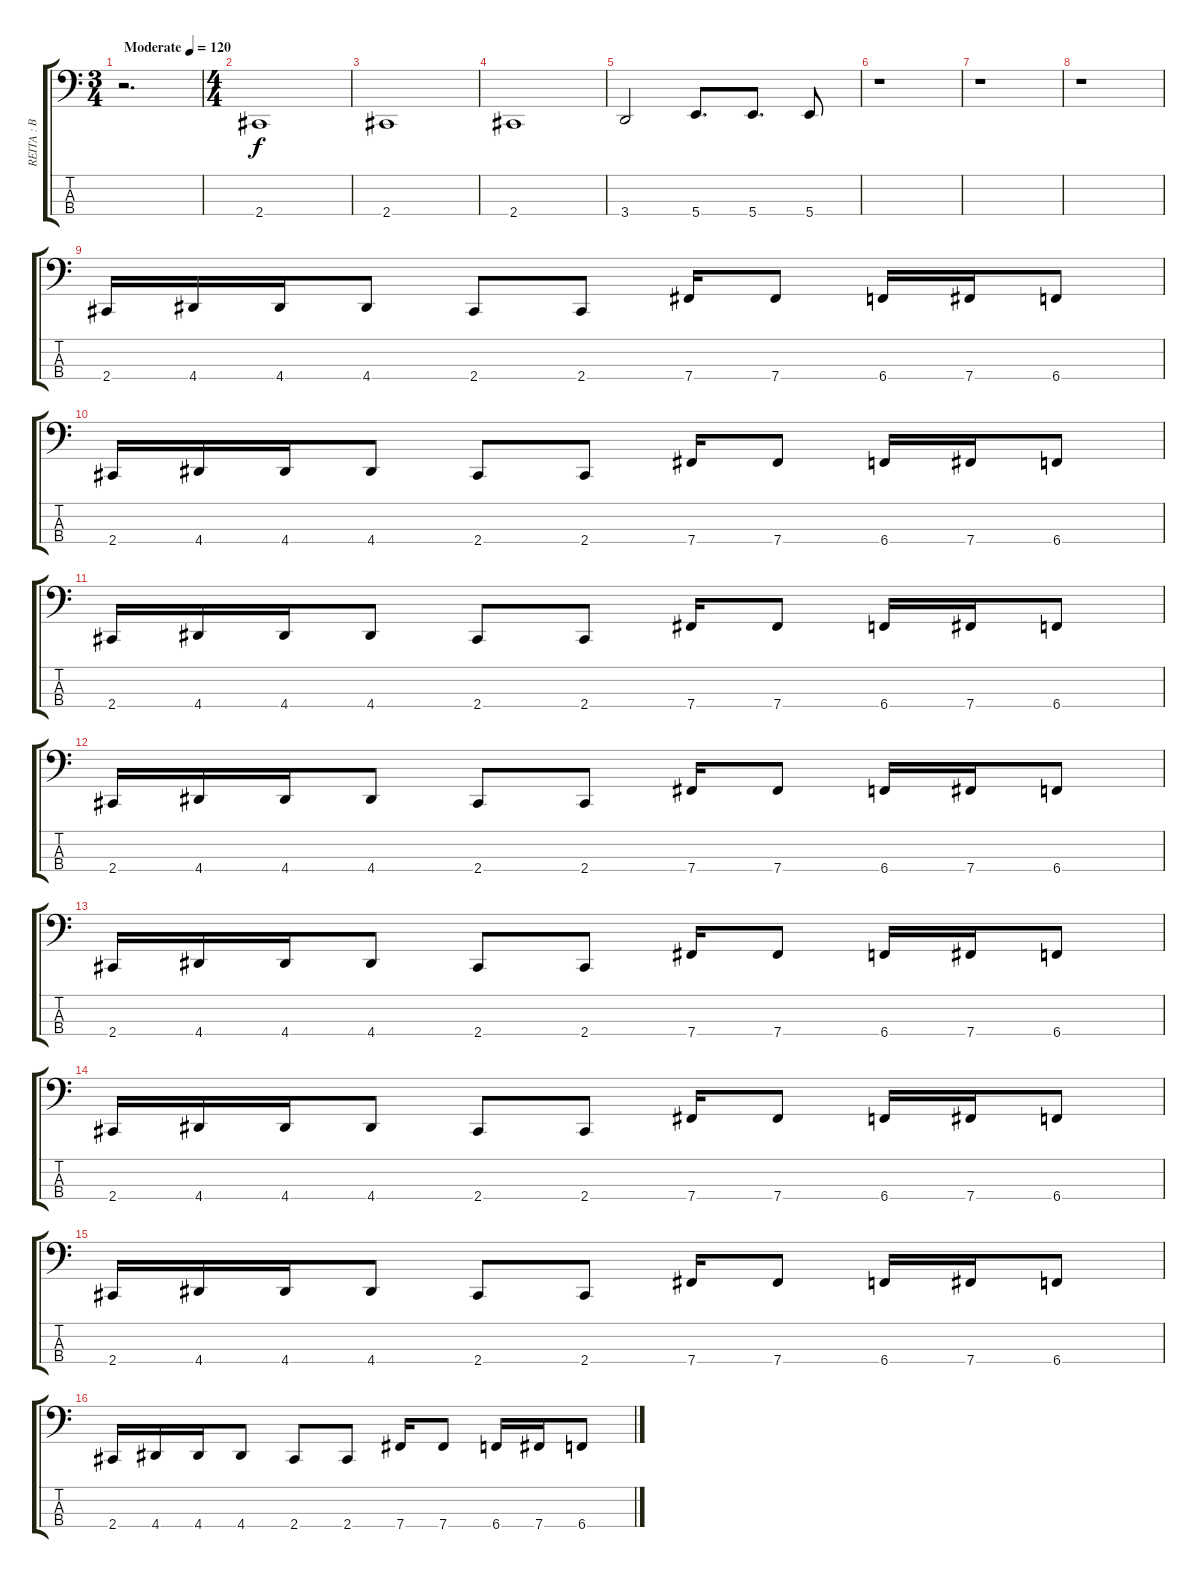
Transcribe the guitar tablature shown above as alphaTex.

\track ("REITA : B a s S" "REITA : B ") {instrument electricbasspick}
\staff {score tabs}
\tuning (E2 B1 Gb1 B0) {hide}
\ts (3 4)
\tempo (120 "Moderate")
\clef f4
\ks c
r.2{d dy f instrument electricbasspick} |
\ts (4 4)
2.4.1 |
2.4.1 |
2.4.1 |
3.4.2 5.4.8{d} 5.4.8{d} 5.4.8 |
r.1 |
r.1 |
r.1 |
2.4.16 4.4.16 4.4.16 4.4.8 2.4.8 2.4.8 7.4.16 7.4.8 6.4.16 7.4.16 6.4.8 |
2.4.16 4.4.16 4.4.16 4.4.8 2.4.8 2.4.8 7.4.16 7.4.8 6.4.16 7.4.16 6.4.8 |
2.4.16 4.4.16 4.4.16 4.4.8 2.4.8 2.4.8 7.4.16 7.4.8 6.4.16 7.4.16 6.4.8 |
2.4.16 4.4.16 4.4.16 4.4.8 2.4.8 2.4.8 7.4.16 7.4.8 6.4.16 7.4.16 6.4.8 |
2.4.16 4.4.16 4.4.16 4.4.8 2.4.8 2.4.8 7.4.16 7.4.8 6.4.16 7.4.16 6.4.8 |
2.4.16 4.4.16 4.4.16 4.4.8 2.4.8 2.4.8 7.4.16 7.4.8 6.4.16 7.4.16 6.4.8 |
2.4.16 4.4.16 4.4.16 4.4.8 2.4.8 2.4.8 7.4.16 7.4.8 6.4.16 7.4.16 6.4.8 |
2.4.16 4.4.16 4.4.16 4.4.8 2.4.8 2.4.8 7.4.16 7.4.8 6.4.16 7.4.16 6.4.8
